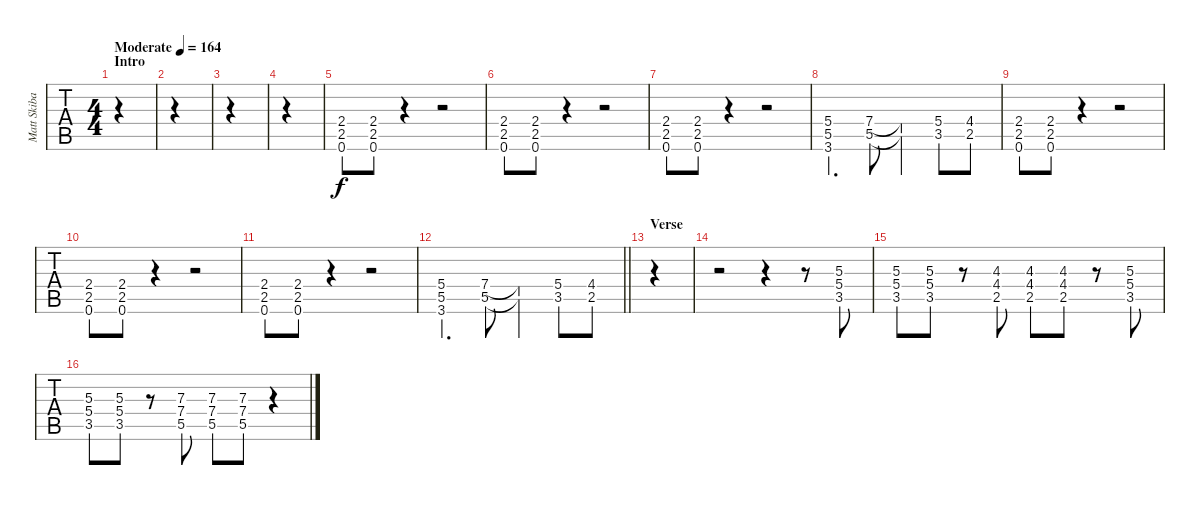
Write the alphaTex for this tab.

\track ("Matt Skiba - Guitar Two" "Matt Skiba") {instrument distortionguitar}
\staff {tabs}
\tuning (E4 B3 G3 D3 A2 E2) {hide}
\ts (4 4)
\section ("" "Intro")
\tempo (164 "Moderate")
\clef g2
\ks eminor
|
|
|
|
(2.4 2.5 0.6).8 (2.4 2.5 0.6).8 r.4 r.2 |
(2.4 2.5 0.6).8 (2.4 2.5 0.6).8 r.4 r.2 |
(2.4 2.5 0.6).8 (2.4 2.5 0.6).8 r.4 r.2 |
(5.4 5.5 3.6).4{d} (7.4 5.5).8 (7.4{t} 5.5{t}).4 (5.4 3.5).8 (4.4 2.5).8 |
(2.4 2.5 0.6).8 (2.4 2.5 0.6).8 r.4 r.2 |
(2.4 2.5 0.6).8 (2.4 2.5 0.6).8 r.4 r.2 |
(2.4 2.5 0.6).8 (2.4 2.5 0.6).8 r.4 r.2 |
\barLineRight lightlight
(5.4 5.5 3.6).4{d} (7.4 5.5).8 (7.4{t} 5.5{t}).4 (5.4 3.5).8 (4.4 2.5).8 |
\section ("" "Verse")
|
r.2 r.4 r.8 (5.3 5.4 3.5).8{dy f} |
(5.3 5.4 3.5).8 (5.3 5.4 3.5).8 r.8 (4.3 4.4 2.5).8 (4.3 4.4 2.5).8 (4.3 4.4 2.5).8 r.8 (5.3 5.4 3.5).8 |
(5.3 5.4 3.5).8 (5.3 5.4 3.5).8 r.8 (7.3 7.4 5.5).8 (7.3 7.4 5.5).8 (7.3 7.4 5.5).8 r.4
